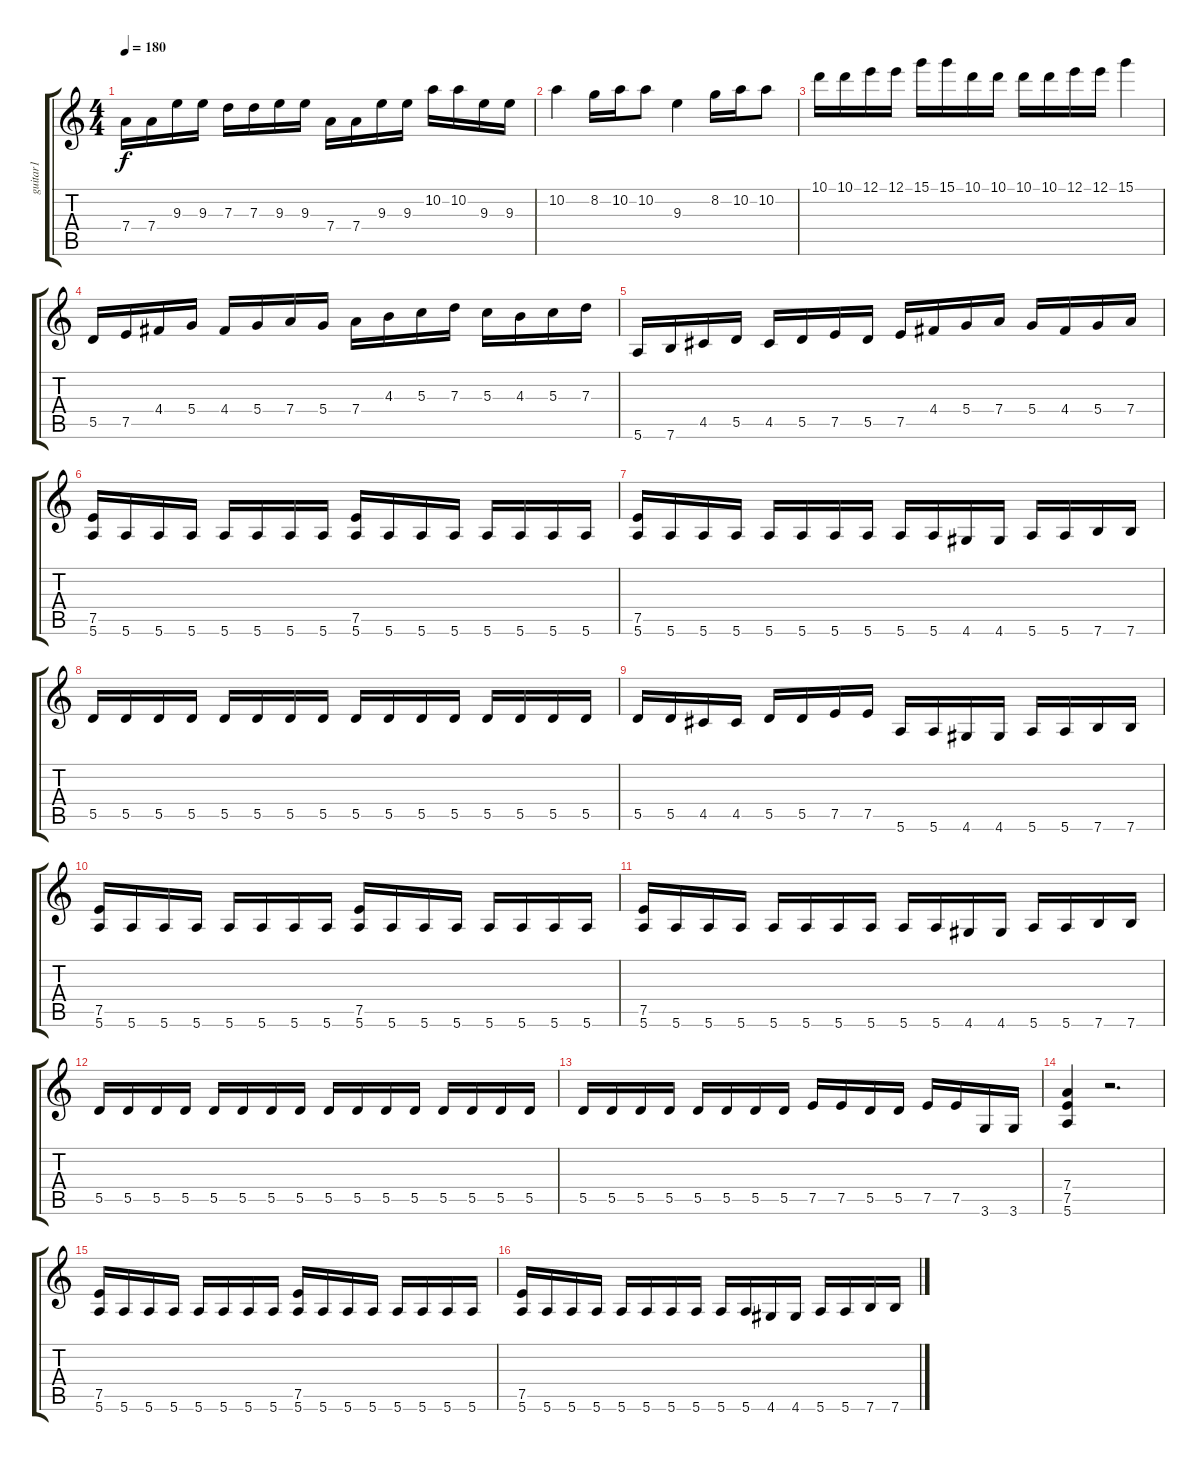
\track ("guitar1" "guitar1") {instrument distortionguitar}
\staff {score tabs}
\tuning (E4 B3 G3 D3 A2 E2) {hide}
\ts (4 4)
\tempo 180
\clef g2
\ks c
7.4.16{dy f} 7.4.16 9.3.16 9.3.16 7.3.16 7.3.16 9.3.16 9.3.16 7.4.16 7.4.16 9.3.16 9.3.16 10.2.16 10.2.16 9.3.16 9.3.16 |
10.2.4 8.2.16 10.2.16 10.2.8 9.3.4 8.2.16 10.2.16 10.2.8 |
10.1.16 10.1.16 12.1.16 12.1.16 15.1.16 15.1.16 10.1.16 10.1.16 10.1.16 10.1.16 12.1.16 12.1.16 15.1.4 |
5.5.16 7.5.16 4.4.16 5.4.16 4.4.16 5.4.16 7.4.16 5.4.16 7.4.16 4.3.16 5.3.16 7.3.16 5.3.16 4.3.16 5.3.16 7.3.16 |
5.6.16 7.6.16 4.5.16 5.5.16 4.5.16 5.5.16 7.5.16 5.5.16 7.5.16 4.4.16 5.4.16 7.4.16 5.4.16 4.4.16 5.4.16 7.4.16 |
(7.5 5.6).16 5.6.16 5.6.16 5.6.16 5.6.16 5.6.16 5.6.16 5.6.16 (7.5 5.6).16 5.6.16 5.6.16 5.6.16 5.6.16 5.6.16 5.6.16 5.6.16 |
(7.5 5.6).16 5.6.16 5.6.16 5.6.16 5.6.16 5.6.16 5.6.16 5.6.16 5.6.16 5.6.16 4.6.16 4.6.16 5.6.16 5.6.16 7.6.16 7.6.16 |
5.5.16 5.5.16 5.5.16 5.5.16 5.5.16 5.5.16 5.5.16 5.5.16 5.5.16 5.5.16 5.5.16 5.5.16 5.5.16 5.5.16 5.5.16 5.5.16 |
5.5.16 5.5.16 4.5.16 4.5.16 5.5.16 5.5.16 7.5.16 7.5.16 5.6.16 5.6.16 4.6.16 4.6.16 5.6.16 5.6.16 7.6.16 7.6.16 |
(7.5 5.6).16 5.6.16 5.6.16 5.6.16 5.6.16 5.6.16 5.6.16 5.6.16 (7.5 5.6).16 5.6.16 5.6.16 5.6.16 5.6.16 5.6.16 5.6.16 5.6.16 |
(7.5 5.6).16 5.6.16 5.6.16 5.6.16 5.6.16 5.6.16 5.6.16 5.6.16 5.6.16 5.6.16 4.6.16 4.6.16 5.6.16 5.6.16 7.6.16 7.6.16 |
5.5.16 5.5.16 5.5.16 5.5.16 5.5.16 5.5.16 5.5.16 5.5.16 5.5.16 5.5.16 5.5.16 5.5.16 5.5.16 5.5.16 5.5.16 5.5.16 |
5.5.16 5.5.16 5.5.16 5.5.16 5.5.16 5.5.16 5.5.16 5.5.16 7.5.16 7.5.16 5.5.16 5.5.16 7.5.16 7.5.16 3.6.16 3.6.16 |
(7.4 7.5 5.6).4 r.2{d} |
(7.5 5.6).16 5.6.16 5.6.16 5.6.16 5.6.16 5.6.16 5.6.16 5.6.16 (7.5 5.6).16 5.6.16 5.6.16 5.6.16 5.6.16 5.6.16 5.6.16 5.6.16 |
(7.5 5.6).16 5.6.16 5.6.16 5.6.16 5.6.16 5.6.16 5.6.16 5.6.16 5.6.16 5.6.16 4.6.16 4.6.16 5.6.16 5.6.16 7.6.16 7.6.16
